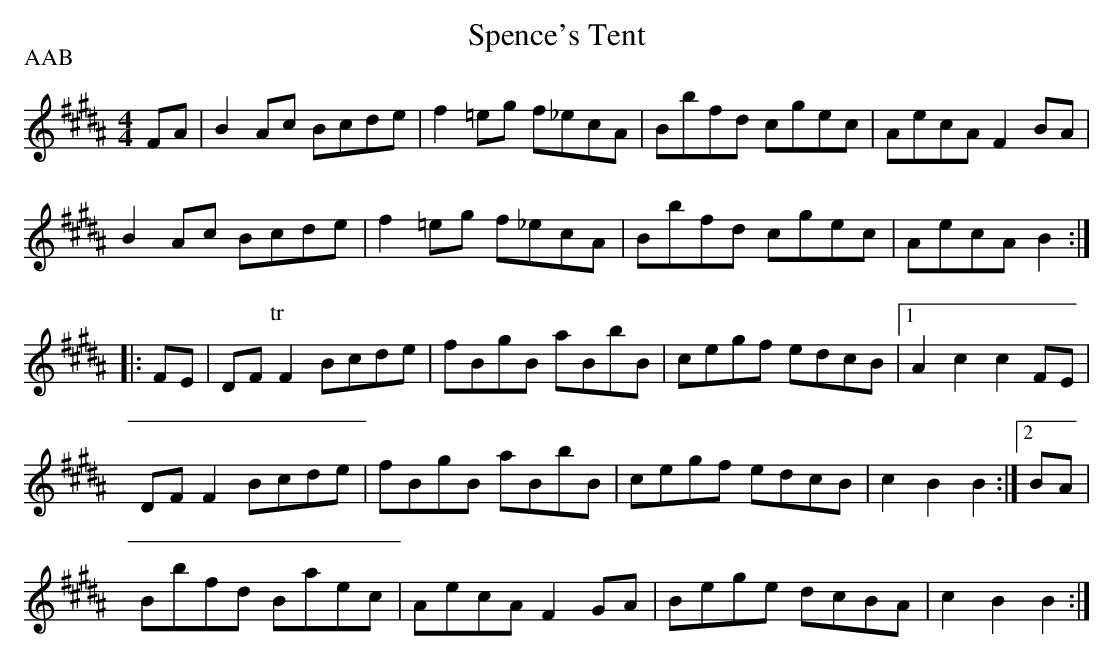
X:1
T:Spence's Tent
P:AAB
M:4/4
L:1/4
K:B
F/2A/2|BA/2c/2 B/2c/2d/2e/2|f=e/2g/2 f/2_e/2c/2A/2|B/2b/2f/2d/2 c/2g/2e/2c/2|\
A/2e/2c/2A/2 FB/2A/2|
BA/2c/2 B/2c/2d/2e/2|f=e/2g/2 f/2_e/2c/2A/2|B/2b/2f/2d/2 c/2g/2e/2c/2|\
A/2e/2c/2A/2 B::
F/2E/2|D/2F/2\
P:tr
F B/2c/2d/2e/2|f/2B/2g/2B/2 a/2B/2b/2B/2|c/2e/2g/2f/2 e/2d/2c/2B/2|\
 [1Ac cF/2E/2|
D/2F/2F B/2c/2d/2e/2|f/2B/2g/2B/2 a/2B/2b/2B/2|c/2e/2g/2f/2 e/2d/2c/2B/2|cB B\
:|2B/2A/2|
B/2b/2f/2d/2 B/2a/2e/2c/2|A/2e/2c/2A/2 FG/2A/2|B/2e/2g/2e/2 d/2c/2B/2A/2|cB B\
:|
